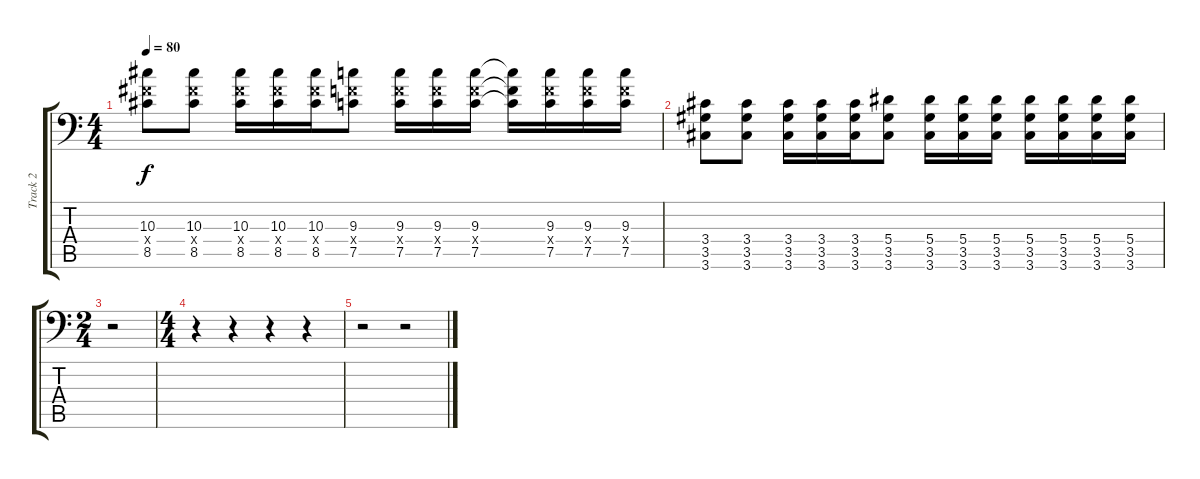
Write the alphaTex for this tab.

\track ("Track 2" "Track 2") {instrument overdrivenguitar}
\staff {score tabs}
\tuning (C4 Ab3 Eb3 Bb2 F2 Bb1) {hide}
\ts (4 4)
\tempo 80
\clef f4
\ks c
(10.3 8.4{x} 8.5).8{dy f} (10.3 8.4{x} 8.5).8 (10.3 8.4{x} 8.5).16 (10.3 8.4{x} 8.5).16 (10.3 8.4{x} 8.5).16 (9.3 7.4{x} 7.5).8 (9.3 7.4{x} 7.5).16 (9.3 7.4{x} 7.5).16 (9.3 7.4{x} 7.5).16 (9.3{t} 7.4{t} 7.5{t}).16 (9.3 7.4{x} 7.5).16 (9.3 7.4{x} 7.5).16 (9.3 7.4{x} 7.5).16 |
(3.4 3.5 3.6).8 (3.4 3.5 3.6).8 (3.4 3.5 3.6).16 (3.4 3.5 3.6).16 (3.4 3.5 3.6).16 (5.4 3.5 3.6).8 (5.4 3.5 3.6).16 (5.4 3.5 3.6).16 (5.4 3.5 3.6).16 (5.4 3.5 3.6).16 (5.4 3.5 3.6).16 (5.4 3.5 3.6).16 (5.4 3.5 3.6).16 |
\ts (2 4)
r.2 |
\ts (4 4)
r.4 r.4 r.4 r.4 |
r.2 r.2
